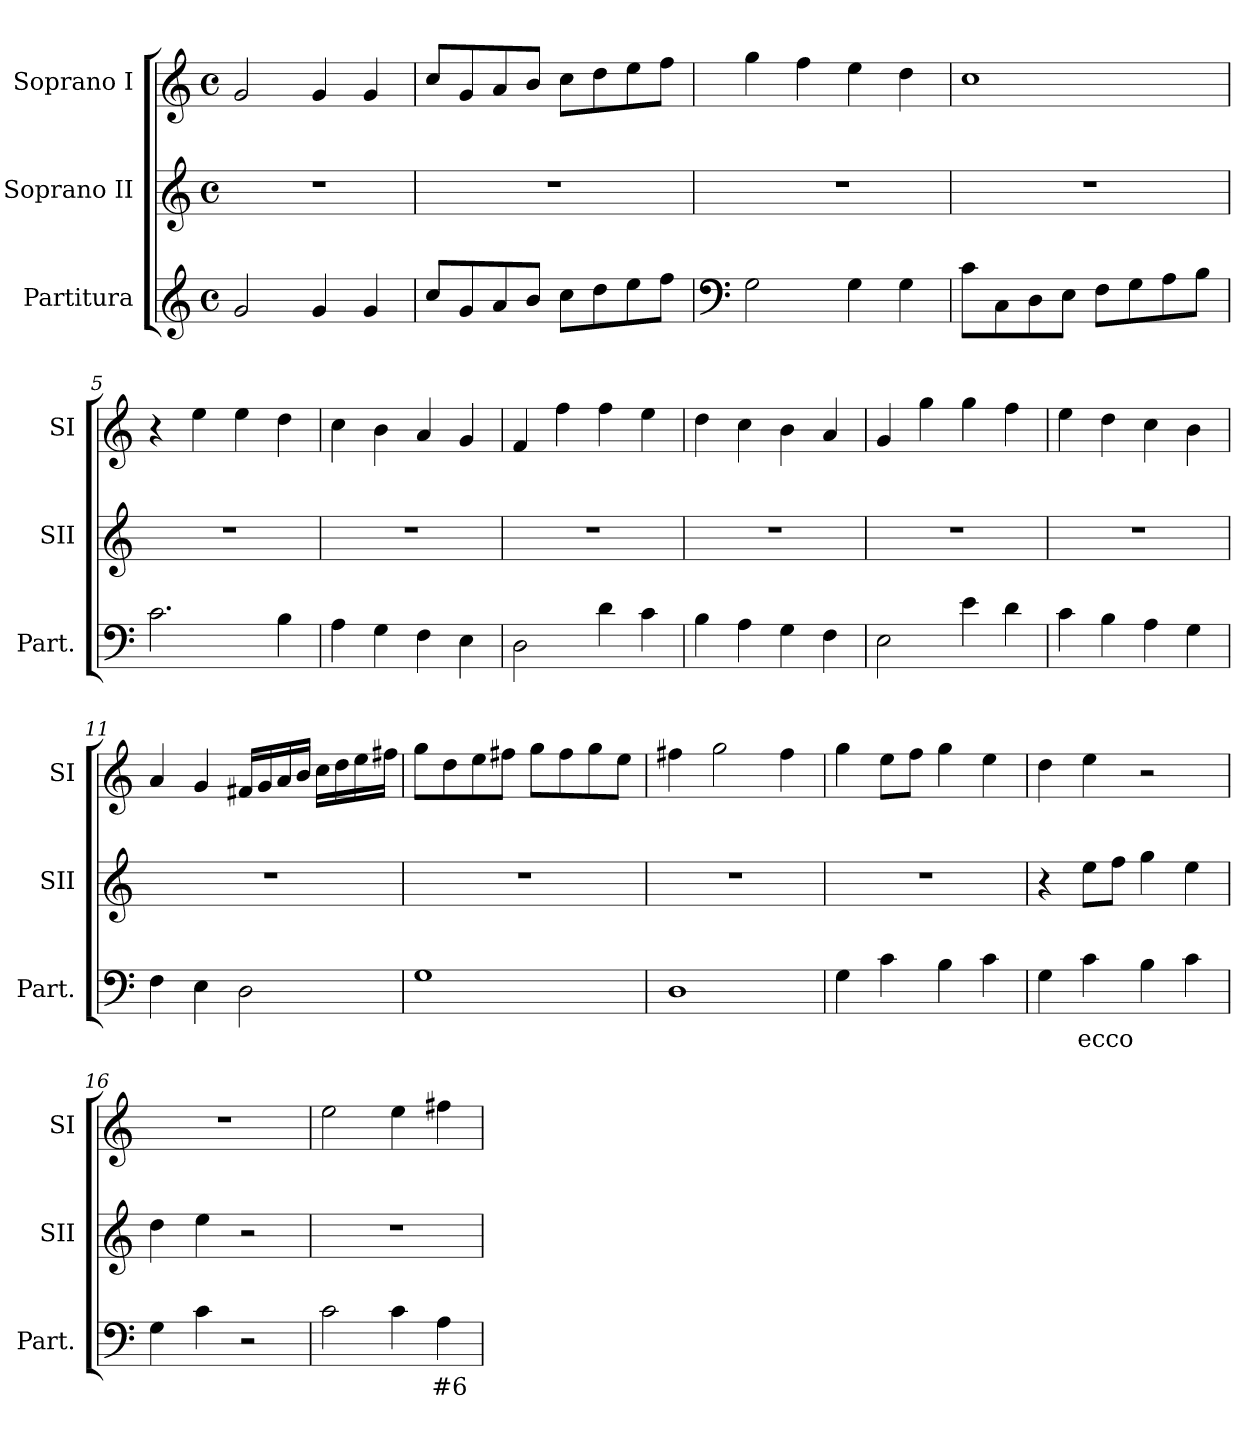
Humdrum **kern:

**kern	**text	**kern	**kern
*part3	*part3	*part2	*part1
*staff3	*staff3	*staff2	*staff1
*I"Partitura	*	*I"Soprano II	*I"Soprano I
*I'Part.	*	*I'SII	*I'SI
*clefG2	*	*clefG2	*clefG2
*k[]	*	*k[]	*k[]
*M4/4	*	*M4/4	*M4/4
*met(c)	*	*met(c)	*met(c)
=1	=1	=1	=1
2g/	.	1r	2g/
4g/	.	.	4g/
4g/	.	.	4g/
=2	=2	=2	=2
8cc/L	.	1r	8cc/L
8g/	.	.	8g/
8a/	.	.	8a/
8b/J	.	.	8b/J
8cc\L	.	.	8cc\L
8dd\	.	.	8dd\
8ee\	.	.	8ee\
8ff\J	.	.	8ff\J
=3	=3	=3	=3
*clefF4	*	*	*
2G\	.	1r	4gg\
.	.	.	4ff\
4G>\	.	.	4ee\
4G>\	.	.	4dd\
=4	=4	=4	=4
8c\L	.	1r	1cc
8C\	.	.	.
8D\	.	.	.
8E\J	.	.	.
8F\L	.	.	.
8G\	.	.	.
8A\	.	.	.
8B\J	.	.	.
=5	=5	=5	=5
2.c\	.	1r	4r
.	.	.	4ee\
.	.	.	4ee\
4B\	.	.	4dd\
=6	=6	=6	=6
4A\	.	1r	4cc\
4G\	.	.	4b\
4F\	.	.	4a/
4E\	.	.	4g/
=7	=7	=7	=7
2D\	.	1r	4f/
.	.	.	4ff\
4d\	.	.	4ff\
4c\	.	.	4ee\
=8	=8	=8	=8
4B\	.	1r	4dd\
4A\	.	.	4cc\
4G\	.	.	4b\
4F\	.	.	4a/
=9	=9	=9	=9
2E\	.	1r	4g/
.	.	.	4gg\
4e\	.	.	4gg\
4d\	.	.	4ff\
=10	=10	=10	=10
4c\	.	1r	4ee\
4B\	.	.	4dd\
4A\	.	.	4cc\
4G\	.	.	4b\
=11	=11	=11	=11
4F\	.	1r	4a/
4E\	.	.	4g/
2D\	.	.	16f#X/LL
.	.	.	16g/
.	.	.	16a/
.	.	.	16b/JJ
.	.	.	16cc\LL
.	.	.	16dd\
.	.	.	16ee\
.	.	.	16ff#X\JJ
=12	=12	=12	=12
1G	.	1r	8gg\L
.	.	.	8dd\
.	.	.	8ee\
.	.	.	8ff#X\J
.	.	.	8gg\L
.	.	.	8ff#\
.	.	.	8gg\
.	.	.	8ee\J
=13	=13	=13	=13
1D	.	1r	4ff#X\
.	.	.	2gg\
.	.	.	4ff#\
=14	=14	=14	=14
4G\	.	1r	4gg\
4c\	.	.	8ee\L
.	.	.	8ff\J
4B>\	.	.	4gg\
4c\	.	.	4ee\
=15	=15	=15	=15
4G\	.	4r	4dd\
4c\	ecco	8ee\L	4ee\
.	.	8ff\J	.
4B>\	.	4gg\	2r
4c\	.	4ee\	.
=16	=16	=16	=16
4G\	.	4dd\	1r
4c\	.	4ee\	.
2r	.	2r	.
=17	=17	=17	=17
2c\	.	1r	2ee\
4c\	.	.	4ee\
4A\	#6	.	4ff#X\
=	=	=	=
*-	*-	*-	*-
